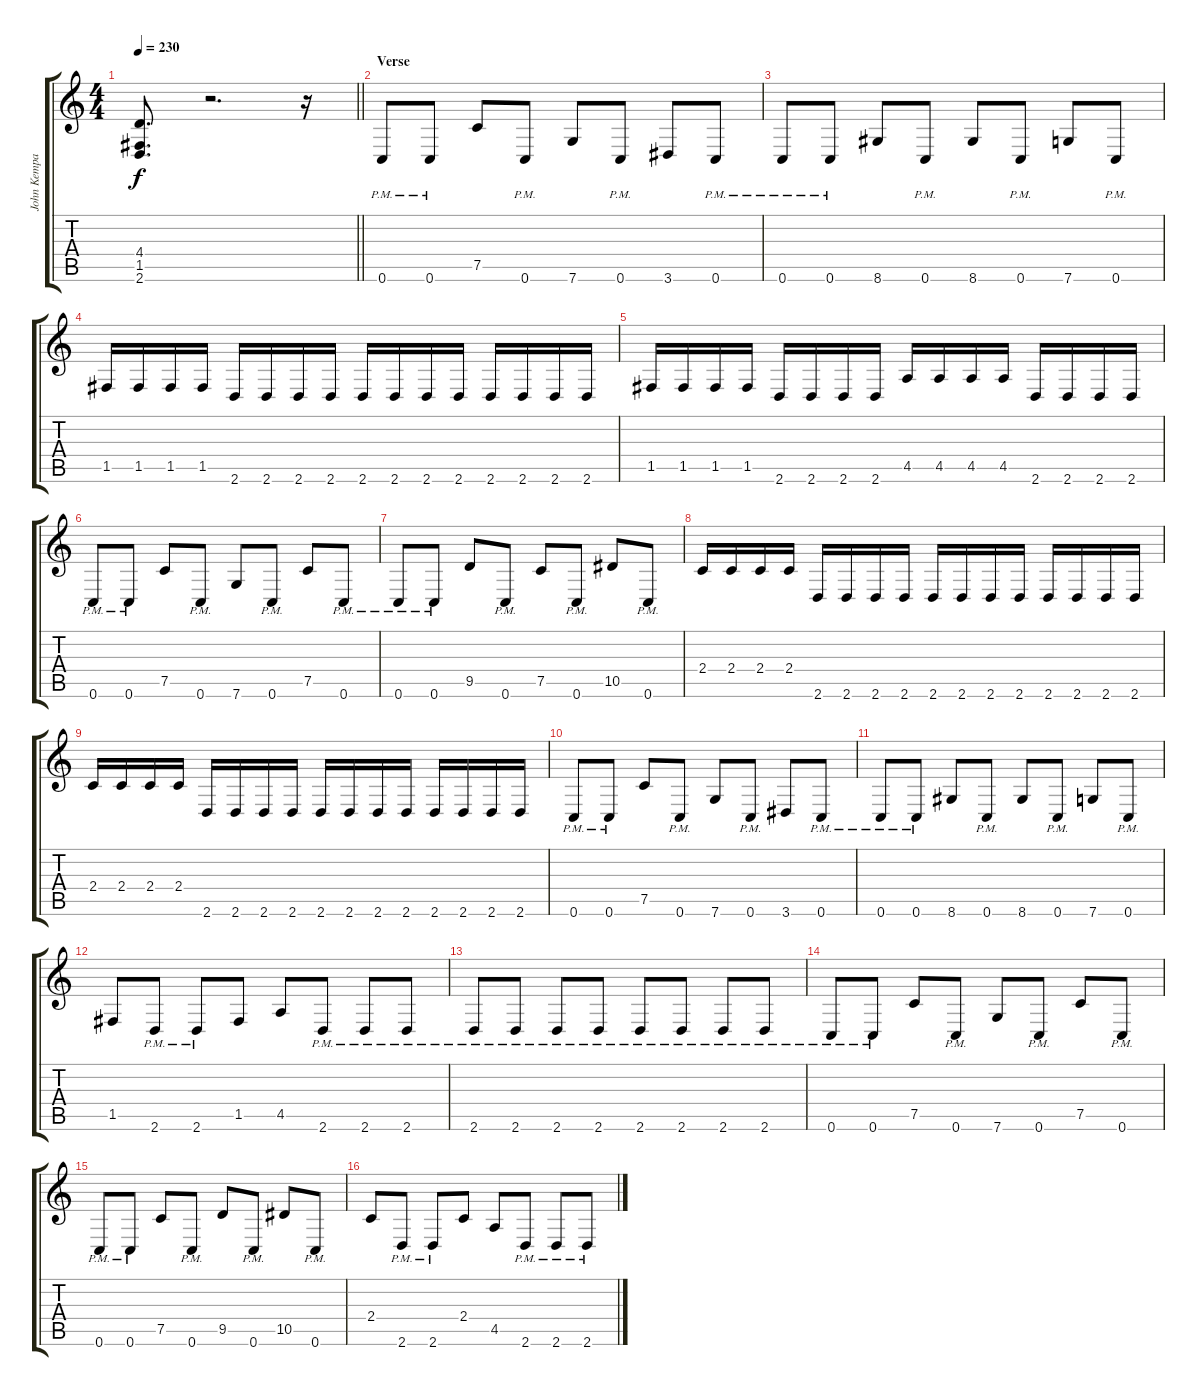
\track ("John Kempainen" "John Kempa") {instrument overdrivenguitar}
\staff {score tabs}
\tuning (C4 G3 Eb3 Bb2 F2 C2) {hide}
\ts (4 4)
\tempo 230
\clef g2
\barLineRight lightlight
\ks c
(4.4 1.5 2.6).8{d dy f} r.2{d} r.16 |
\section ("" "Verse")
0.6{pm}.8 0.6{pm}.8 7.5.8 0.6{pm}.8 7.6.8 0.6{pm}.8 3.6.8 0.6{pm}.8 |
0.6{pm}.8 0.6{pm}.8 8.6.8 0.6{pm}.8 8.6.8 0.6{pm}.8 7.6.8 0.6{pm}.8 |
1.5.16 1.5.16 1.5.16 1.5.16 2.6.16 2.6.16 2.6.16 2.6.16 2.6.16 2.6.16 2.6.16 2.6.16 2.6.16 2.6.16 2.6.16 2.6.16 |
1.5.16 1.5.16 1.5.16 1.5.16 2.6.16 2.6.16 2.6.16 2.6.16 4.5.16 4.5.16 4.5.16 4.5.16 2.6.16 2.6.16 2.6.16 2.6.16 |
0.6{pm}.8 0.6{pm}.8 7.5.8 0.6{pm}.8 7.6.8 0.6{pm}.8 7.5.8 0.6{pm}.8 |
0.6{pm}.8 0.6{pm}.8 9.5.8 0.6{pm}.8 7.5.8 0.6{pm}.8 10.5.8 0.6{pm}.8 |
2.4.16 2.4.16 2.4.16 2.4.16 2.6.16 2.6.16 2.6.16 2.6.16 2.6.16 2.6.16 2.6.16 2.6.16 2.6.16 2.6.16 2.6.16 2.6.16 |
2.4.16 2.4.16 2.4.16 2.4.16 2.6.16 2.6.16 2.6.16 2.6.16 2.6.16 2.6.16 2.6.16 2.6.16 2.6.16 2.6.16 2.6.16 2.6.16 |
0.6{pm}.8 0.6{pm}.8 7.5.8 0.6{pm}.8 7.6.8 0.6{pm}.8 3.6.8 0.6{pm}.8 |
0.6{pm}.8 0.6{pm}.8 8.6.8 0.6{pm}.8 8.6.8 0.6{pm}.8 7.6.8 0.6{pm}.8 |
1.5.8 2.6{pm}.8 2.6{pm}.8 1.5.8 4.5.8 2.6{pm}.8 2.6{pm}.8 2.6{pm}.8 |
2.6{pm}.8 2.6{pm}.8 2.6{pm}.8 2.6{pm}.8 2.6{pm}.8 2.6{pm}.8 2.6{pm}.8 2.6{pm}.8 |
0.6{pm}.8 0.6{pm}.8 7.5.8 0.6{pm}.8 7.6.8 0.6{pm}.8 7.5.8 0.6{pm}.8 |
0.6{pm}.8 0.6{pm}.8 7.5.8 0.6{pm}.8 9.5.8 0.6{pm}.8 10.5.8 0.6{pm}.8 |
2.4.8 2.6{pm}.8 2.6{pm}.8 2.4.8 4.5.8 2.6{pm}.8 2.6{pm}.8 2.6{pm}.8
